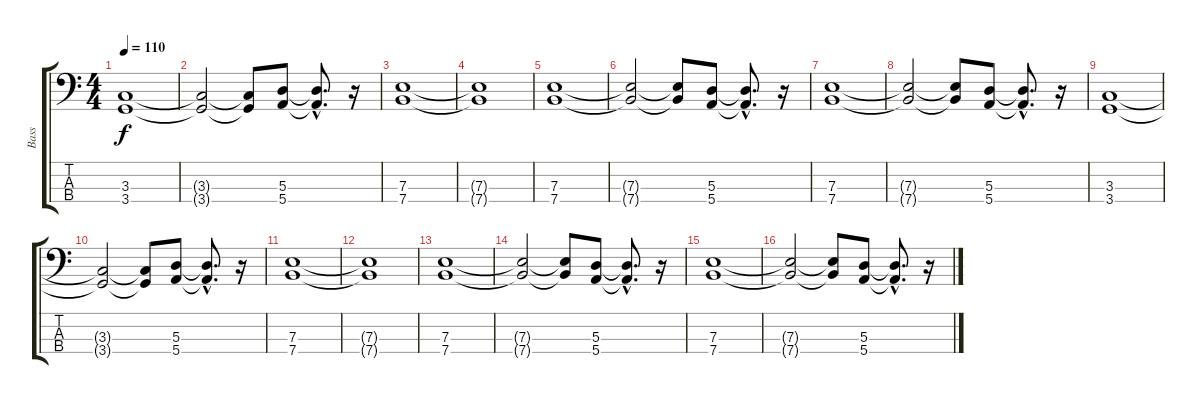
\track ("Bass" "Bass") {instrument electricbasspick}
\staff {score tabs}
\tuning (G2 D2 A1 E1) {hide}
\ts (4 4)
\tempo 110
\clef f4
\ks c
(3.3 3.4).1{dy f} |
(3.3{t} 3.4{t}).2 (3.3{t} 3.4{t}).8 (5.3 5.4).8 (5.3{hac t} 5.4{hac t}).8{d} r.16 |
(7.3 7.4).1 |
(7.3{t} 7.4{t}).1 |
(7.3 7.4).1 |
(7.3{t} 7.4{t}).2 (7.3{t} 7.4{t}).8 (5.3 5.4).8 (5.3{hac t} 5.4{hac t}).8{d} r.16 |
(7.3 7.4).1 |
(7.3{t} 7.4{t}).2 (7.3{t} 7.4{t}).8 (5.3 5.4).8 (5.3{hac t} 5.4{hac t}).8{d} r.16 |
(3.3 3.4).1 |
(3.3{t} 3.4{t}).2 (3.3{t} 3.4{t}).8 (5.3 5.4).8 (5.3{hac t} 5.4{hac t}).8{d} r.16 |
(7.3 7.4).1 |
(7.3{t} 7.4{t}).1 |
(7.3 7.4).1 |
(7.3{t} 7.4{t}).2 (7.3{t} 7.4{t}).8 (5.3 5.4).8 (5.3{hac t} 5.4{hac t}).8{d} r.16 |
(7.3 7.4).1 |
(7.3{t} 7.4{t}).2 (7.3{t} 7.4{t}).8 (5.3 5.4).8 (5.3{hac t} 5.4{hac t}).8{d} r.16
